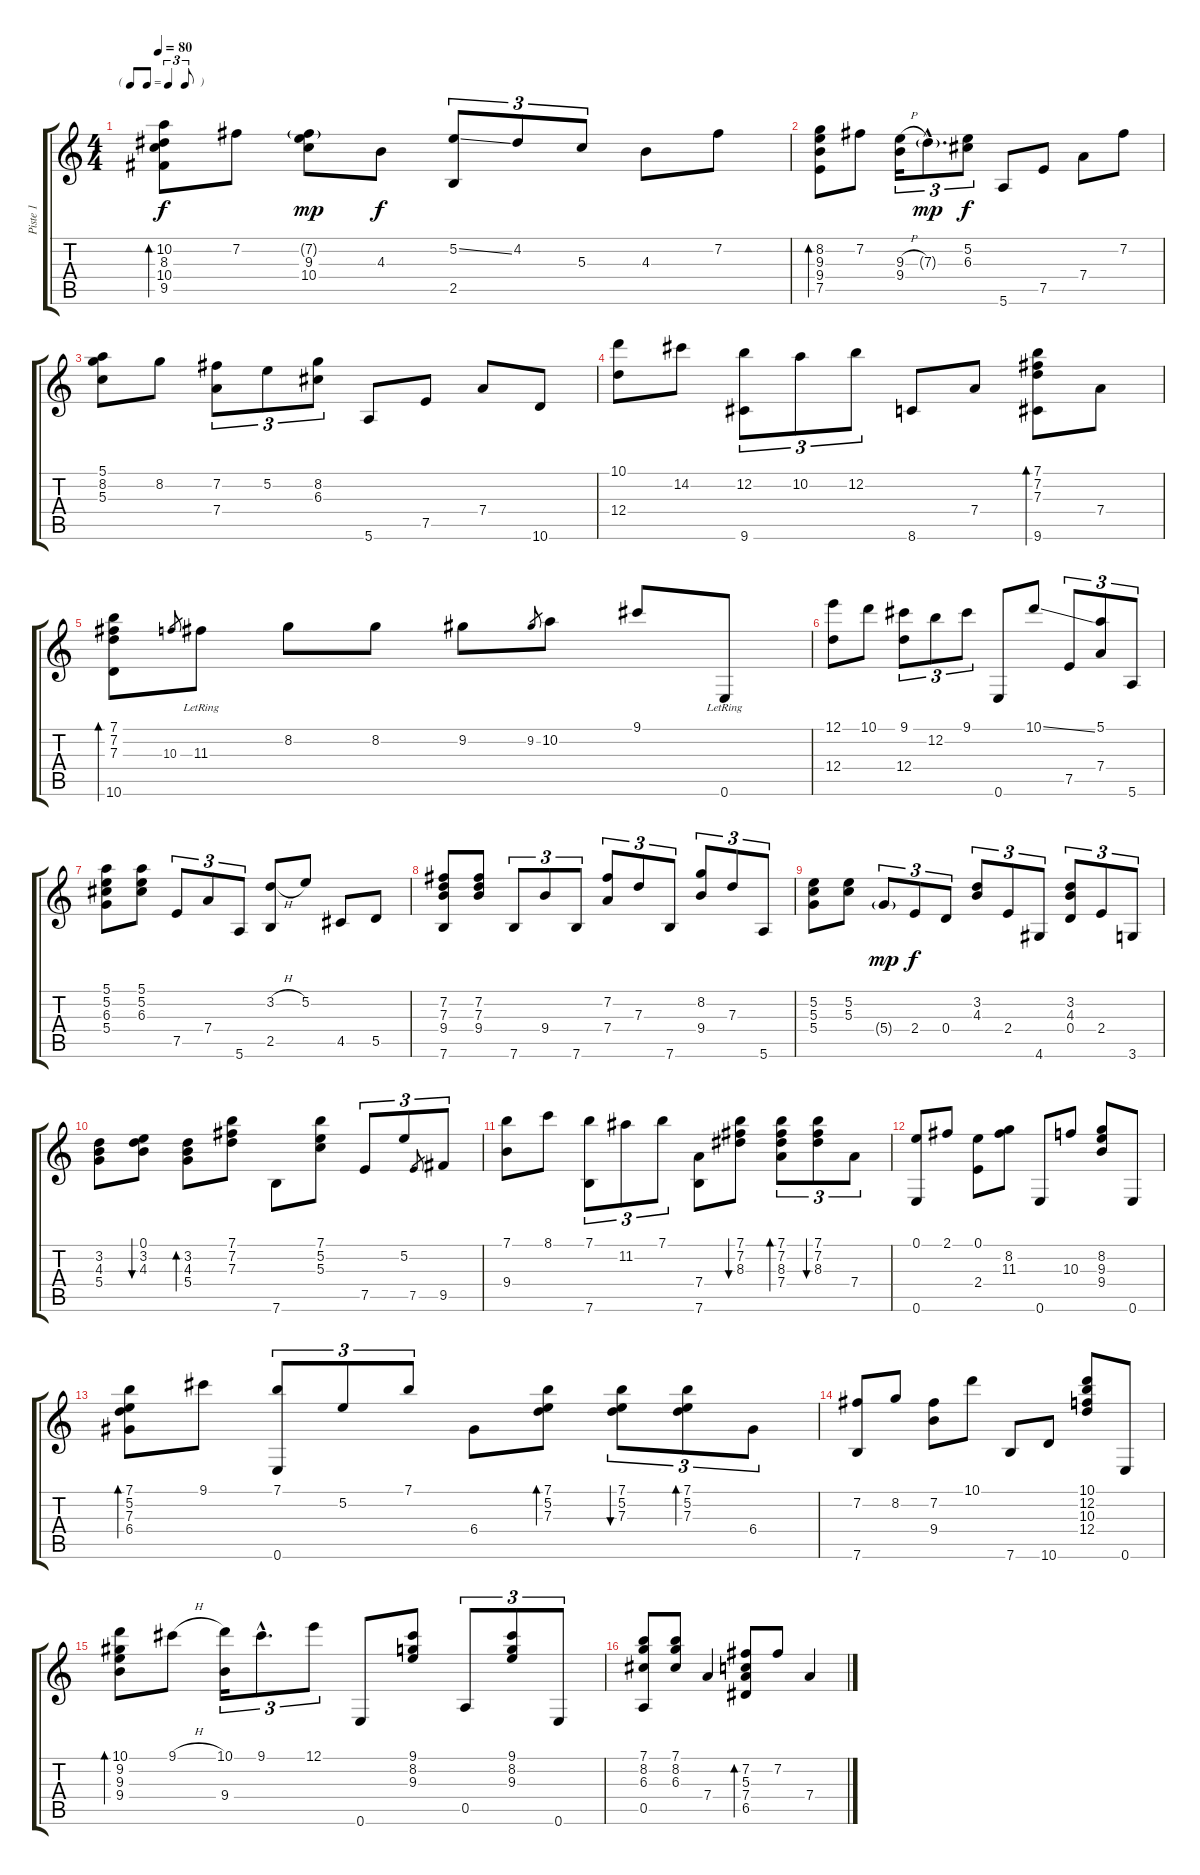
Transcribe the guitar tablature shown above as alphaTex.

\track ("Piste 1" "Piste 1") {instrument acousticguitarsteel}
\staff {score tabs}
\tuning (E4 B3 G3 D3 A2 E2) {hide}
\ts (4 4)
\tf triplet8th
\tempo 80
\clef g2
\ks c
(10.2 8.3 10.4 9.5).8{bd 60 dy f} 7.2.8 (7.2{g} 9.3 10.4).8{dy mp} 4.3.8{dy f} (5.2{ss} 2.5).8{tu (3 2)} 4.2.8{tu (3 2)} 5.3.8{tu (3 2)} 4.3.8 7.2.8 |
(8.2 9.3 9.4 7.5).8{bd 480} 7.2.8 (9.3{h} 9.4).16{tu (3 2)} 7.3{g hac}.8{d tu (3 2) dy mp} (5.2 6.3).8{tu (3 2) dy f} 5.6.8 7.5.8 7.4.8 7.2.8 |
(5.1 8.2 5.3).8 8.2.8 (7.2 7.4).8{tu (3 2)} 5.2.8{tu (3 2)} (8.2 6.3).8{tu (3 2)} 5.6.8 7.5.8 7.4.8 10.6.8 |
(10.1 12.4).8 14.2.8 (12.2 9.6).8{tu (3 2)} 10.2.8{tu (3 2)} 12.2.8{tu (3 2)} 8.6.8 7.4.8 (7.1 7.2 7.3 9.6).8{bd 240} 7.4.8 |
(7.1 7.2 7.3 10.6).8{bd 240} 10.3.8{gr} 11.3{lr}.8 8.2.8 8.2.8 9.2.8 9.2.8{gr} 10.2.8 9.1.8 0.6{lr}.8 |
(12.1 12.4).8 10.1.8 (9.1 12.4).8{tu (3 2)} 12.2.8{tu (3 2)} 9.1.8{tu (3 2)} 0.6.8 10.1{ss}.8 7.5.8{tu (3 2)} (5.1 7.4).8{tu (3 2)} 5.6.8{tu (3 2)} |
(5.1 5.2 6.3 5.4).8 (5.1 5.2 6.3).8 7.5.8{tu (3 2)} 7.4.8{tu (3 2)} 5.6.8{tu (3 2)} (3.2{h} 2.5).8 5.2.8 4.5.8 5.5.8 |
(7.2 7.3 9.4 7.6).8 (7.2 7.3 9.4).8 7.6.8{tu (3 2)} 9.4.8{tu (3 2)} 7.6.8{tu (3 2)} (7.2 7.4).8{tu (3 2)} 7.3.8{tu (3 2)} 7.6.8{tu (3 2)} (8.2 9.4).8{tu (3 2)} 7.3.8{tu (3 2)} 5.6.8{tu (3 2)} |
(5.2 5.3 5.4).8 (5.2 5.3).8 5.4{g}.8{tu (3 2) dy mp} 2.4.8{tu (3 2) dy f} 0.4.8{tu (3 2)} (3.2 4.3).8{tu (3 2)} 2.4.8{tu (3 2)} 4.6.8{tu (3 2)} (3.2 4.3 0.4).8{tu (3 2)} 2.4.8{tu (3 2)} 3.6.8{tu (3 2)} |
(3.2 4.3 5.4).8 (0.1 3.2 4.3).8{bu 60} (3.2 4.3 5.4).8{bd 60} (7.1 7.2 7.3).8 7.6.8 (7.1 5.2 5.3).8 7.5.8{tu (3 2)} 5.2.8{tu (3 2)} 7.5.8{gr} 9.5.8{tu (3 2)} |
(7.1 9.4).8 8.1.8 (7.1 7.6).8{tu (3 2)} 11.2.8{tu (3 2)} 7.1.8{tu (3 2)} (7.4 7.6).8 (7.1 7.2 8.3).8{bu 60} (7.1 7.2 8.3 7.4).8{tu (3 2) bd 60} (7.1 7.2 8.3).8{tu (3 2) bu 60} 7.4.8{tu (3 2)} |
(0.1 0.6).8 2.1.8 (0.1 2.4).8 (8.2 11.3).8 0.6.8 10.3.8 (8.2 9.3 9.4).8 0.6.8 |
(7.1 5.2 7.3 6.4).8{bd 240} 9.1.8 (7.1 0.6).8{tu (3 2)} 5.2.8{tu (3 2)} 7.1.8{tu (3 2)} 6.4.8 (7.1 5.2 7.3).8{bd 30} (7.1 5.2 7.3).8{tu (3 2) bu 30} (7.1 5.2 7.3).8{tu (3 2) bd 30} 6.4.8{tu (3 2)} |
(7.2 7.6).8 8.2.8 (7.2 9.4).8 10.1.8 7.6.8 10.6.8 (10.1 12.2 10.3 12.4).8 0.6.8 |
(10.1 9.2 9.3 9.4).8{bd 480} 9.1{h}.8 (10.1 9.4).16{tu (3 2)} 9.1{hac}.8{d tu (3 2)} 12.1.8{tu (3 2)} 0.6.8 (9.1 8.2 9.3).8 0.5.8{tu (3 2)} (9.1 8.2 9.3).8{tu (3 2)} 0.6.8{tu (3 2)} |
(7.1 8.2 6.3 0.5).8 (7.1 8.2 6.3).8 7.4.4 (7.2 5.3 7.4 6.5).8{bd 240} 7.2.8 7.4.4
